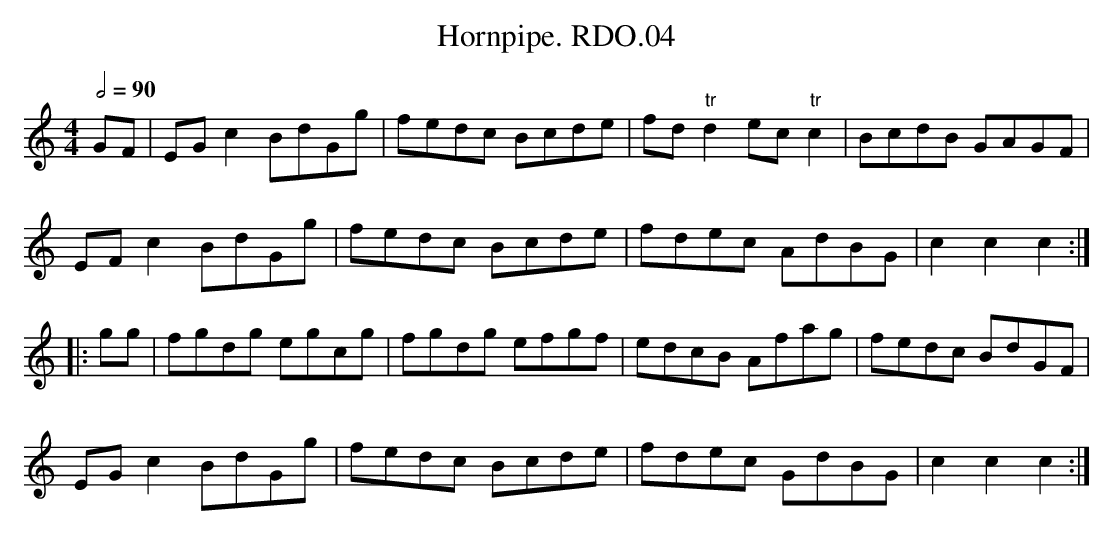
X:1
T:Hornpipe. RDO.04
M:4/4
L:1/8
Q:1/2=90
K:C
GF|EGc2BdGg|fedc Bcde|fd"tr"d2ec"tr"c2|BcdB GAGF|
EFc2BdGg|fedc Bcde|fdec AdBG|c2c2c2:|
|:gg|fgdg egcg|fgdg efgf|edcB Afag|fedc BdGF|
EGc2BdGg|fedc Bcde|fdec GdBG|c2c2c2:|
